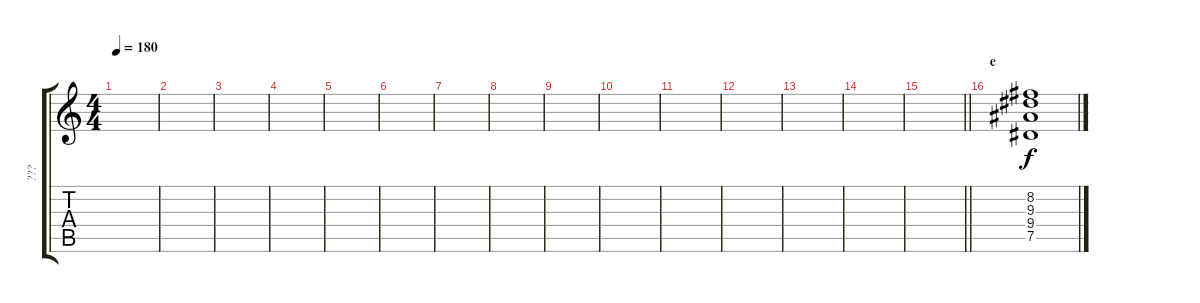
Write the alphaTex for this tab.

\track ("???" "???") {instrument acousticguitarsteel}
\staff {score tabs}
\tuning (Eb4 Bb3 Gb3 Db3 Ab2 Eb2) {hide}
\ts (4 4)
\tempo 180
\clef g2
\ks c
|
|
|
|
|
|
|
|
|
|
|
|
|
|
\barLineRight lightlight
|
\section ("" "e")
(8.2 9.3 9.4 7.5).1
